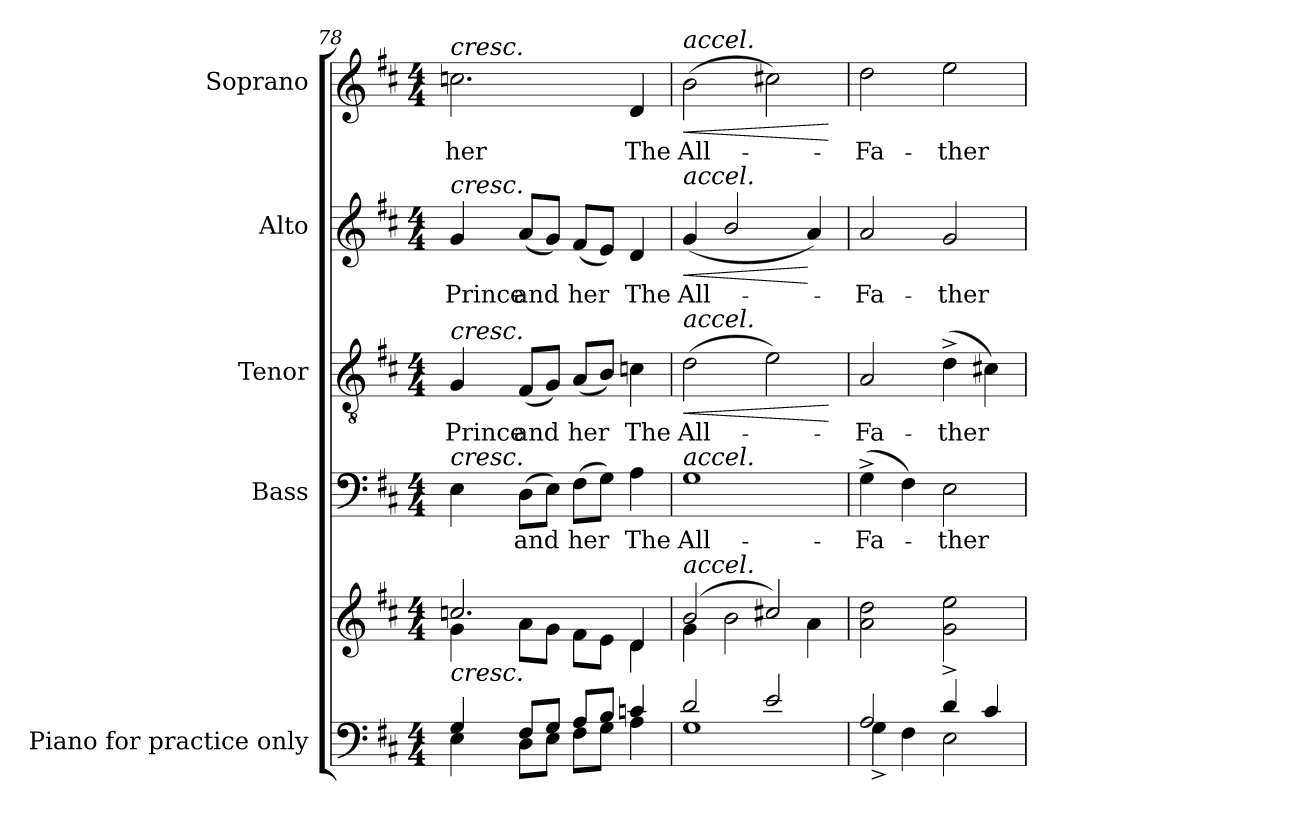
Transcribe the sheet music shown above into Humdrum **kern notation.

**kern	**kern	**kern	**text	**kern	**text	**dynam	**kern	**text	**dynam	**kern	**text	**dynam
*part5	*part5	*part4	*part4	*part3	*part3	*part3	*part2	*part2	*part2	*part1	*part1	*part1
*staff6	*staff5	*staff4	*staff4	*staff3	*staff3	*staff3	*staff2	*staff2	*staff2	*staff1	*staff1	*staff1
*I"Piano for practice only	*	*I"Bass	*	*I"Tenor	*	*	*I"Alto	*	*	*I"Soprano	*	*
*I'Pno	*	*	*	*	*	*	*	*	*	*	*	*
!!LO:LB:g=z
*clefF4	*clefG2	*clefF4	*	*clefGv2	*	*	*clefG2	*	*	*clefG2	*	*
*k[f#c#]	*k[f#c#]	*k[f#c#]	*	*k[f#c#]	*	*	*k[f#c#]	*	*	*k[f#c#]	*	*
*M4/4	*M4/4	*M4/4	*	*M4/4	*	*	*M4/4	*	*	*M4/4	*	*
=78	=78	=78	=78	=78	=78	=78	=78	=78	=78	=78	=78	=78
*^	*^	*	*	*	*	*	*	*	*	*	*	*
!	!	!	!	!	!	!	!	!	!	!	!	!LO:TX:a:i:t=cresc.	!	!
!	!	!	!	!	!	!	!	!	!LO:TX:a:i:t=cresc.	!	!	!	!	!
!	!	!	!	!	!	!LO:TX:a:i:t=cresc.	!	!	!	!	!	!	!	!
!	!	!	!	!LO:TX:a:i:t=cresc.	!	!	!	!	!	!	!	!	!	!
!	!	!LO:TX:b:i:t=cresc.	!	!	!	!	!	!	!	!	!	!	!	!
!	!	!	!	!	!	!	!LO:LY:b	!	!	!LO:LY:b	!	!	!LO:LY:b	!
4G/	4E\	2.ccn/	4g\	4E\	.	4G/	Prince	.	4g/	Prince	.	2.ccn\	her	.
!	!	!	!	!	!LO:LY:b	!	!LO:LY:b	!	!	!LO:LY:b	!	!	!	!
8F#/L	8D\L	.	8a\L	(>8D\L	and	(<8F#/L	and	.	(<8a/L	and	.	.	.	.
8G/J	8E\J	.	8g\J	8E\J)	.	8G/J)	.	.	8g/J)	.	.	.	.	.
!	!	!	!	!	!LO:LY:b	!	!LO:LY:b	!	!	!LO:LY:b	!	!	!	!
8A/L	8F#\L	.	8f#\L	(>8F#\L	her	(<8A/L	her	.	(<8f#/L	her	.	.	.	.
8B/J	8G\J	.	8e\J	8G\J)	.	8B/J)	.	.	8e/J)	.	.	.	.	.
!	!	!	!	!	!LO:LY:b	!	!LO:LY:b	!	!	!LO:LY:b	!	!	!LO:LY:b	!
4cn/	4A\	4d/	4d\	4A\	The	4cn\	The	.	4d/	The	.	4d/	The	.
=79	=79	=79	=79	=79	=79	=79	=79	=79	=79	=79	=79	=79	=79	=79
*	*	*	*	*	*	*	*	*	*	*	*	*MM120	*	*
!	!	!	!	!	!	!	!	!	!	!	!	!LO:TX:a:i:t=accel.	!	!
!	!	!	!	!	!	!	!	!	!LO:TX:a:i:t=accel.	!	!	!	!	!
!	!	!	!	!	!	!LO:TX:a:i:t=accel.	!	!	!	!	!	!	!	!
!	!	!	!	!LO:TX:a:i:t=accel.	!	!	!	!	!	!	!	!	!	!
!	!	!LO:TX:a:i:t=accel.	!	!	!	!	!	!	!	!	!	!	!	!
!	!	!	!	!	!LO:LY:b	!	!LO:LY:b	!LO:HP:b	!	!LO:LY:b	!LO:HP:b	!	!LO:LY:b	!LO:HP:b
2d/	1G	(>2b/	4g\	1G	All-	(>2d\	All-	<	(<4g/	All-	<	(>2b\	All-	<
.	.	.	2b\	.	.	.	.	.	2b/	.	.	.	.	.
2e/	.	2cc#X/)	.	.	.	2e\)	.	.	.	.	.	2cc#X\)	.	.
.	.	.	4a\	.	.	.	.	.	4a/)	.	[	.	.	.
*v	*v	*	*	*	*	*	*	*	*	*	*	*	*	*
*	*v	*v	*	*	*	*	*	*	*	*	*	*	*
.	.	.	.	.	.	[	.	.	.	.	.	[
=80	=80	=80	=80	=80	=80	=80	=80	=80	=80	=80	=80	=80
*^	*	*	*	*	*	*	*	*	*	*	*	*
!	!	!	!	!LO:LY:b	!	!LO:LY:b	!	!	!LO:LY:b	!	!	!LO:LY:b	!
2A/	4G^\	2a\ 2dd\	(>4G^\	-Fa-	2A/	-Fa-	.	2a/	-Fa-	.	2dd\	-Fa-	.
.	4F#\	.	4F#\)	.	.	.	.	.	.	.	.	.	.
!	!	!	!	!LO:LY:b	!	!LO:LY:b	!	!	!LO:LY:b	!	!	!LO:LY:b	!
4d^/	2E\	2g\ 2ee\	2E\	-ther	(>4d^\	-ther	.	2g/	-ther	.	2ee\	-ther	.
4c#/	.	.	.	.	4c#X\)	.	.	.	.	.	.	.	.
*v	*v	*	*	*	*	*	*	*	*	*	*	*	*
=	=	=	=	=	=	=	=	=	=	=	=	=
*-	*-	*-	*-	*-	*-	*-	*-	*-	*-	*-	*-	*-
